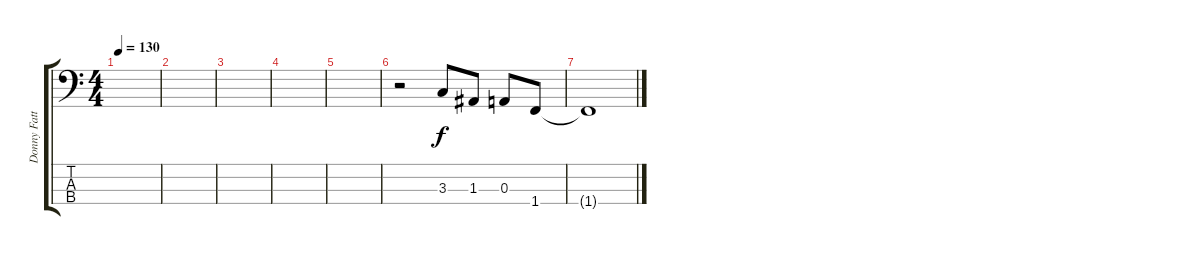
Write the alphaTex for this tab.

\track ("Donny Fattah" "Donny Fatt") {instrument electricbassfinger}
\staff {score tabs}
\tuning (G2 D2 A1 E1) {hide}
\ts (4 4)
\tempo 130
\clef f4
\ks c
|
|
|
|
|
r.2 3.3.8 1.3.8 0.3.8 1.4.8 |
1.4{t}.1
